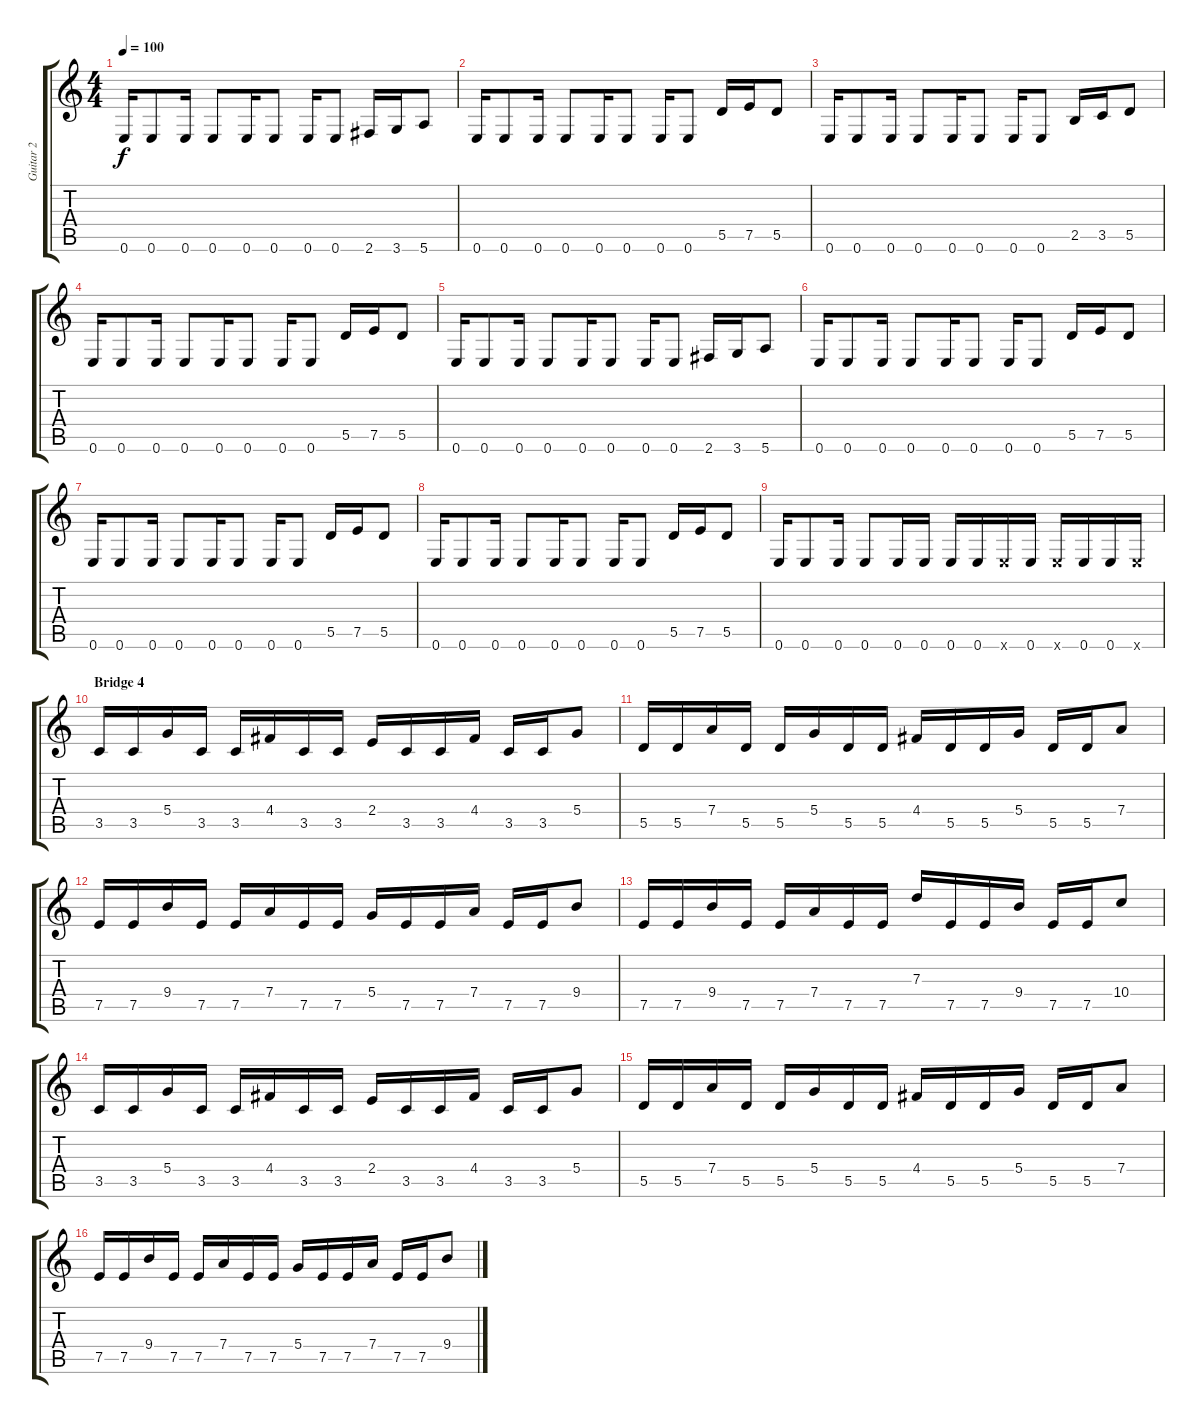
\track ("Guitar 2" "Guitar 2") {instrument overdrivenguitar}
\staff {score tabs}
\tuning (E4 B3 G3 D3 A2 E2) {hide}
\ts (4 4)
\tempo 100
\clef g2
\ks c
0.6.16{dy f} 0.6.8 0.6.16 0.6.8 0.6.16 0.6.8 0.6.16 0.6.8 2.6.16 3.6.16 5.6.8 |
0.6.16 0.6.8 0.6.16 0.6.8 0.6.16 0.6.8 0.6.16 0.6.8 5.5.16 7.5.16 5.5.8 |
0.6.16 0.6.8 0.6.16 0.6.8 0.6.16 0.6.8 0.6.16 0.6.8 2.5.16 3.5.16 5.5.8 |
0.6.16 0.6.8 0.6.16 0.6.8 0.6.16 0.6.8 0.6.16 0.6.8 5.5.16 7.5.16 5.5.8 |
0.6.16 0.6.8 0.6.16 0.6.8 0.6.16 0.6.8 0.6.16 0.6.8 2.6.16 3.6.16 5.6.8 |
0.6.16 0.6.8 0.6.16 0.6.8 0.6.16 0.6.8 0.6.16 0.6.8 5.5.16 7.5.16 5.5.8 |
0.6.16 0.6.8 0.6.16 0.6.8 0.6.16 0.6.8 0.6.16 0.6.8 5.5.16 7.5.16 5.5.8 |
0.6.16 0.6.8 0.6.16 0.6.8 0.6.16 0.6.8 0.6.16 0.6.8 5.5.16 7.5.16 5.5.8 |
0.6.16 0.6.8 0.6.16 0.6.8 0.6.16 0.6.16 0.6.16 0.6.16 0.6{x}.16 0.6.16 0.6{x}.16 0.6.16 0.6.16 0.6{x}.16 |
\section ("" "Bridge 4")
3.5.16 3.5.16 5.4.16 3.5.16 3.5.16 4.4.16 3.5.16 3.5.16 2.4.16 3.5.16 3.5.16 4.4.16 3.5.16 3.5.16 5.4.8 |
5.5.16 5.5.16 7.4.16 5.5.16 5.5.16 5.4.16 5.5.16 5.5.16 4.4.16 5.5.16 5.5.16 5.4.16 5.5.16 5.5.16 7.4.8 |
7.5.16 7.5.16 9.4.16 7.5.16 7.5.16 7.4.16 7.5.16 7.5.16 5.4.16 7.5.16 7.5.16 7.4.16 7.5.16 7.5.16 9.4.8 |
7.5.16 7.5.16 9.4.16 7.5.16 7.5.16 7.4.16 7.5.16 7.5.16 7.3.16 7.5.16 7.5.16 9.4.16 7.5.16 7.5.16 10.4.8 |
3.5.16 3.5.16 5.4.16 3.5.16 3.5.16 4.4.16 3.5.16 3.5.16 2.4.16 3.5.16 3.5.16 4.4.16 3.5.16 3.5.16 5.4.8 |
5.5.16 5.5.16 7.4.16 5.5.16 5.5.16 5.4.16 5.5.16 5.5.16 4.4.16 5.5.16 5.5.16 5.4.16 5.5.16 5.5.16 7.4.8 |
7.5.16 7.5.16 9.4.16 7.5.16 7.5.16 7.4.16 7.5.16 7.5.16 5.4.16 7.5.16 7.5.16 7.4.16 7.5.16 7.5.16 9.4.8
